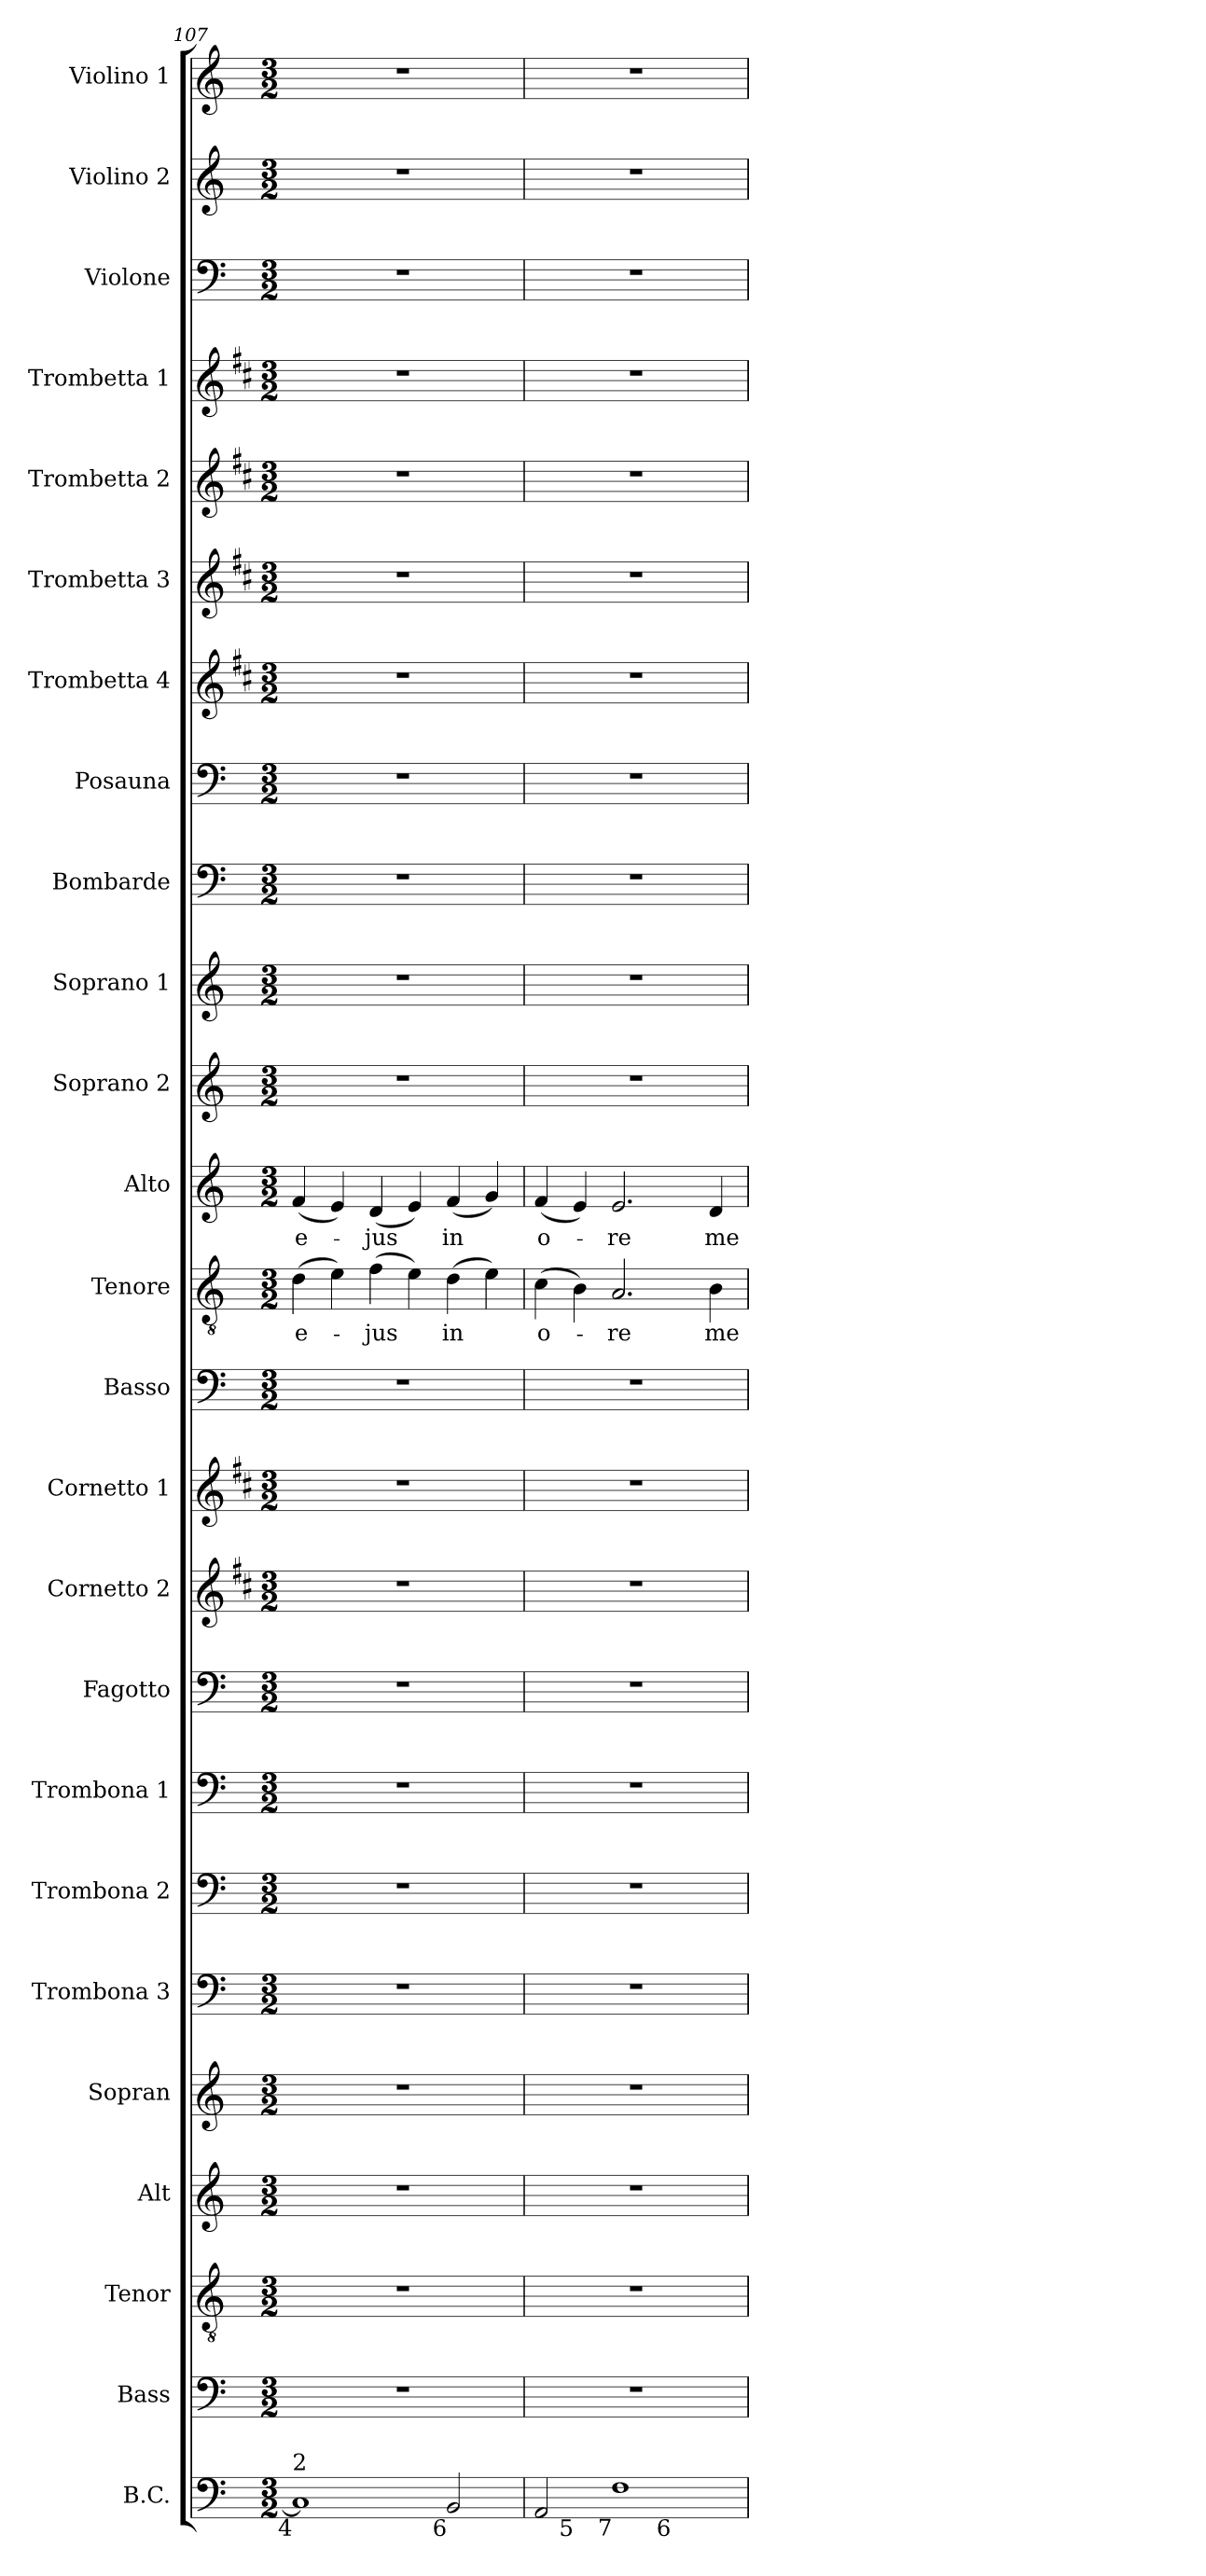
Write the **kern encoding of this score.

**kern	**kern	**kern	**kern	**kern	**kern	**kern	**kern	**kern	**kern	**kern	**kern	**kern	**text	**kern	**text	**kern	**kern	**kern	**kern	**kern	**kern	**kern	**kern	**kern	**kern	**kern
*part25	*part24	*part23	*part22	*part21	*part20	*part19	*part18	*part17	*part16	*part15	*part14	*part13	*part13	*part12	*part12	*part11	*part10	*part9	*part8	*part7	*part6	*part5	*part4	*part3	*part2	*part1
*staff25	*staff24	*staff23	*staff22	*staff21	*staff20	*staff19	*staff18	*staff17	*staff16	*staff15	*staff14	*staff13	*staff13	*staff12	*staff12	*staff11	*staff10	*staff9	*staff8	*staff7	*staff6	*staff5	*staff4	*staff3	*staff2	*staff1
*I"B.C.	*I"Bass	*I"Tenor	*I"Alt	*I"Sopran	*I"Trombona 3	*I"Trombona 2	*I"Trombona 1	*I"Fagotto	*I"Cornetto 2	*I"Cornetto 1	*I"Basso	*I"Tenore	*	*I"Alto	*	*I"Soprano 2	*I"Soprano 1	*I"Bombarde	*I"Posauna	*I"Trombetta 4	*I"Trombetta 3	*I"Trombetta 2	*I"Trombetta 1	*I"Violone	*I"Violino 2	*I"Violino 1
*I'B.C.	*I'B.	*I'T.	*I'A.	*I'S.	*I'Tbn. 2	*I'Tbn. 2	*I'Tbn. 1	*I'Fag.	*I'Cor. 2	*I'Cor. 1	*I'B.	*I'T.	*	*I'A.	*	*I'S.	*I'S.	*	*	*	*	*	*	*	*I'Vl. 2	*I'Vl. 1
*clefF4	*clefF4	*clefGv2	*clefG2	*clefG2	*clefF4	*clefF4	*clefF4	*clefF4	*clefG2	*clefG2	*clefF4	*clefGv2	*	*clefG2	*	*clefG2	*clefG2	*clefF4	*clefF4	*clefG2	*clefG2	*clefG2	*clefG2	*clefF4	*clefG2	*clefG2
*	*	*ITrd7c12	*	*	*	*	*	*	*ITrd1c2	*ITrd1c2	*	*ITrd7c12	*	*	*	*	*	*	*	*ITrd1c2	*ITrd1c2	*ITrd1c2	*ITrd1c2	*	*	*
*k[]	*k[]	*k[]	*k[]	*k[]	*k[]	*k[]	*k[]	*k[]	*k[]	*k[]	*k[]	*k[]	*	*k[]	*	*k[]	*k[]	*k[]	*k[]	*k[]	*k[]	*k[]	*k[]	*k[]	*k[]	*k[]
*C:	*C:	*C:	*C:	*C:	*C:	*C:	*C:	*C:	*C:	*C:	*C:	*C:	*	*C:	*	*C:	*C:	*C:	*C:	*C:	*C:	*C:	*C:	*C:	*C:	*C:
*M3/2	*M3/2	*M3/2	*M3/2	*M3/2	*M3/2	*M3/2	*M3/2	*M3/2	*M3/2	*M3/2	*M3/2	*M3/2	*	*M3/2	*	*M3/2	*M3/2	*M3/2	*M3/2	*M3/2	*M3/2	*M3/2	*M3/2	*M3/2	*M3/2	*M3/2
=107	=107	=107	=107	=107	=107	=107	=107	=107	=107	=107	=107	=107	=107	=107	=107	=107	=107	=107	=107	=107	=107	=107	=107	=107	=107	=107
!	!LO:N:vis=1	!LO:N:vis=1	!LO:N:vis=1	!LO:N:vis=1	!LO:N:vis=1	!LO:N:vis=1	!LO:N:vis=1	!LO:N:vis=1	!LO:N:vis=1	!LO:N:vis=1	!LO:N:vis=1	!	!	!	!	!	!	!	!	!	!	!	!	!	!	!
!	!	!	!	!	!	!	!	!	!	!	!	!	!LO:LY:b:color=#000000	!	!	!	!	!	!	!	!	!	!	!	!	!
!LO:TX:b:rj:t=4	!	!	!	!	!	!	!	!	!	!	!	!	!	!	!	!	!	!	!	!	!	!	!	!	!	!
!LO:TX:t=2	!	!	!	!	!	!	!	!	!	!	!	!	!	!	!	!	!	!	!	!	!	!	!	!	!	!
!	!	!	!	!	!	!	!	!	!	!	!	!	!	!	!LO:LY:b:color=#000000	!LO:N:vis=1	!LO:N:vis=1	!LO:N:vis=1	!LO:N:vis=1	!LO:N:vis=1	!LO:N:vis=1	!LO:N:vis=1	!LO:N:vis=1	!LO:N:vis=1	!LO:N:vis=1	!LO:N:vis=1
1Ci]	1.r	1.r	1.r	1.r	1.r	1.r	1.r	1.r	1.r	1.r	1.r	(4Di\	e-	(4fi/	e-	1.r	1.r	1.r	1.r	1.r	1.r	1.r	1.r	1.r	1.r	1.r
.	.	.	.	.	.	.	.	.	.	.	.	4Ei\)	.	4ei/)	.	.	.	.	.	.	.	.	.	.	.	.
!	!	!	!	!	!	!	!	!	!	!	!	!	!LO:LY:b:color=#000000	!	!	!	!	!	!	!	!	!	!	!	!	!
!	!	!	!	!	!	!	!	!	!	!	!	!	!	!	!LO:LY:b:color=#000000	!	!	!	!	!	!	!	!	!	!	!
.	.	.	.	.	.	.	.	.	.	.	.	(4Fi\	-jus	(4di/	-jus	.	.	.	.	.	.	.	.	.	.	.
.	.	.	.	.	.	.	.	.	.	.	.	4Ei\)	.	4ei/)	.	.	.	.	.	.	.	.	.	.	.	.
!	!	!	!	!	!	!	!	!	!	!	!	!	!LO:LY:b:color=#000000	!	!	!	!	!	!	!	!	!	!	!	!	!
!LO:TX:b:rj:t=6	!	!	!	!	!	!	!	!	!	!	!	!	!	!	!	!	!	!	!	!	!	!	!	!	!	!
!	!	!	!	!	!	!	!	!	!	!	!	!	!	!	!LO:LY:b:color=#000000	!	!	!	!	!	!	!	!	!	!	!
2BBi/	.	.	.	.	.	.	.	.	.	.	.	(4Di\	in	(4fi/	in	.	.	.	.	.	.	.	.	.	.	.
.	.	.	.	.	.	.	.	.	.	.	.	4Ei\)	.	4gi/)	.	.	.	.	.	.	.	.	.	.	.	.
=108	=108	=108	=108	=108	=108	=108	=108	=108	=108	=108	=108	=108	=108	=108	=108	=108	=108	=108	=108	=108	=108	=108	=108	=108	=108	=108
!	!LO:N:vis=1	!LO:N:vis=1	!LO:N:vis=1	!LO:N:vis=1	!LO:N:vis=1	!LO:N:vis=1	!LO:N:vis=1	!LO:N:vis=1	!LO:N:vis=1	!LO:N:vis=1	!LO:N:vis=1	!	!	!	!	!	!	!	!	!	!	!	!	!	!	!
!	!	!	!	!	!	!	!	!	!	!	!	!	!LO:LY:b:color=#000000	!	!	!	!	!	!	!	!	!	!	!	!	!
!LO:TX:b:rj:t=6	!	!	!	!	!	!	!	!	!	!	!	!	!	!	!	!	!	!	!	!	!	!	!	!	!	!
!	!	!	!	!	!	!	!	!	!	!	!	!	!	!	!LO:LY:b:color=#000000	!LO:N:vis=1	!LO:N:vis=1	!LO:N:vis=1	!LO:N:vis=1	!LO:N:vis=1	!LO:N:vis=1	!LO:N:vis=1	!LO:N:vis=1	!LO:N:vis=1	!LO:N:vis=1	!LO:N:vis=1
*^	*	*	*	*	*	*	*	*	*	*	*	*	*	*	*	*	*	*	*	*	*	*	*	*	*	*
*	*^	*	*	*	*	*	*	*	*	*	*	*	*	*	*	*	*	*	*	*	*	*	*	*	*	*	*
2AAi/	4ryy	1ryy	1.r	1.r	1.r	1.r	1.r	1.r	1.r	1.r	1.r	1.r	1.r	(4Ci\	o-	(4fi/	o-	1.r	1.r	1.r	1.r	1.r	1.r	1.r	1.r	1.r	1.r	1.r
!	!LO:TX:b:rj:t=5	!	!	!	!	!	!	!	!	!	!	!	!	!	!	!	!	!	!	!	!	!	!	!	!	!	!	!
.	1ryy	.	.	.	.	.	.	.	.	.	.	.	.	4BBi\)	.	4ei/)	.	.	.	.	.	.	.	.	.	.	.	.
!	!	!	!	!	!	!	!	!	!	!	!	!	!	!	!LO:LY:b:color=#000000	!	!	!	!	!	!	!	!	!	!	!	!	!
!LO:TX:b:rj:t=7	!	!	!	!	!	!	!	!	!	!	!	!	!	!	!	!	!	!	!	!	!	!	!	!	!	!	!	!
!	!	!	!	!	!	!	!	!	!	!	!	!	!	!	!	!	!LO:LY:b:color=#000000	!	!	!	!	!	!	!	!	!	!	!
1Fi	.	.	.	.	.	.	.	.	.	.	.	.	.	2.AAi/	-re	2.ei/	-re	.	.	.	.	.	.	.	.	.	.	.
!	!	!LO:TX:b:rj:t=6	!	!	!	!	!	!	!	!	!	!	!	!	!	!	!	!	!	!	!	!	!	!	!	!	!	!
.	.	2ryy	.	.	.	.	.	.	.	.	.	.	.	.	.	.	.	.	.	.	.	.	.	.	.	.	.	.
!	!	!	!	!	!	!	!	!	!	!	!	!	!	!	!LO:LY:b:color=#000000	!	!	!	!	!	!	!	!	!	!	!	!	!
!	!	!	!	!	!	!	!	!	!	!	!	!	!	!	!	!	!LO:LY:b:color=#000000	!	!	!	!	!	!	!	!	!	!	!
.	4ryy	.	.	.	.	.	.	.	.	.	.	.	.	4BBi\	me-	4di/	me-	.	.	.	.	.	.	.	.	.	.	.
*v	*v	*v	*	*	*	*	*	*	*	*	*	*	*	*	*	*	*	*	*	*	*	*	*	*	*	*	*	*
=	=	=	=	=	=	=	=	=	=	=	=	=	=	=	=	=	=	=	=	=	=	=	=	=	=	=
*-	*-	*-	*-	*-	*-	*-	*-	*-	*-	*-	*-	*-	*-	*-	*-	*-	*-	*-	*-	*-	*-	*-	*-	*-	*-	*-
